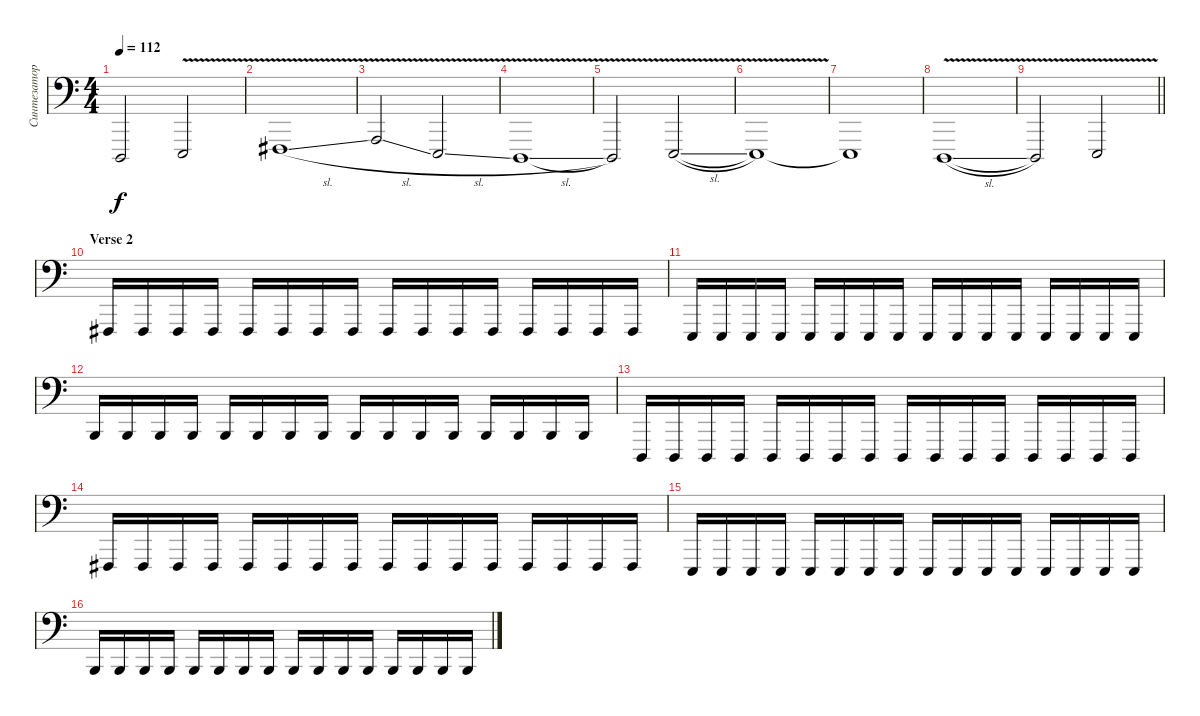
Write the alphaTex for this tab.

\track ("Синтезатор" "Синтезатор") {instrument lead2sawtooth}
\staff {score}
\tuning (E3 B2 G2 D2 A1 D1) {hide}
\ts (4 4)
\tempo 112
\clef f4
\ks c
0.6{t}.2{dy f} 2.6{v}.2 |
4.6{v sl}.1 |
7.6{v sl}.2 2.6{v sl}.2 |
0.6{v sl}.1 |
0.6{t}.2 2.6{v sl}.2 |
2.6{t}.1 |
2.6{t}.1 |
0.6{v sl}.1 |
\barLineRight lightlight
0.6{t}.2 2.6{v}.2 |
\section ("" "Verse 2")
4.6.16 4.6.16 4.6.16 4.6.16 4.6.16 4.6.16 4.6.16 4.6.16 4.6.16 4.6.16 4.6.16 4.6.16 4.6.16 4.6.16 4.6.16 4.6.16 |
2.6.16 2.6.16 2.6.16 2.6.16 2.6.16 2.6.16 2.6.16 2.6.16 2.6.16 2.6.16 2.6.16 2.6.16 2.6.16 2.6.16 2.6.16 2.6.16 |
9.6.16 9.6.16 9.6.16 9.6.16 9.6.16 9.6.16 9.6.16 9.6.16 9.6.16 9.6.16 9.6.16 9.6.16 9.6.16 9.6.16 9.6.16 9.6.16 |
0.6.16 0.6.16 0.6.16 0.6.16 0.6.16 0.6.16 0.6.16 0.6.16 0.6.16 0.6.16 0.6.16 0.6.16 0.6.16 0.6.16 0.6.16 0.6.16 |
4.6.16 4.6.16 4.6.16 4.6.16 4.6.16 4.6.16 4.6.16 4.6.16 4.6.16 4.6.16 4.6.16 4.6.16 4.6.16 4.6.16 4.6.16 4.6.16 |
2.6.16 2.6.16 2.6.16 2.6.16 2.6.16 2.6.16 2.6.16 2.6.16 2.6.16 2.6.16 2.6.16 2.6.16 2.6.16 2.6.16 2.6.16 2.6.16 |
9.6.16 9.6.16 9.6.16 9.6.16 9.6.16 9.6.16 9.6.16 9.6.16 9.6.16 9.6.16 9.6.16 9.6.16 9.6.16 9.6.16 9.6.16 9.6.16
